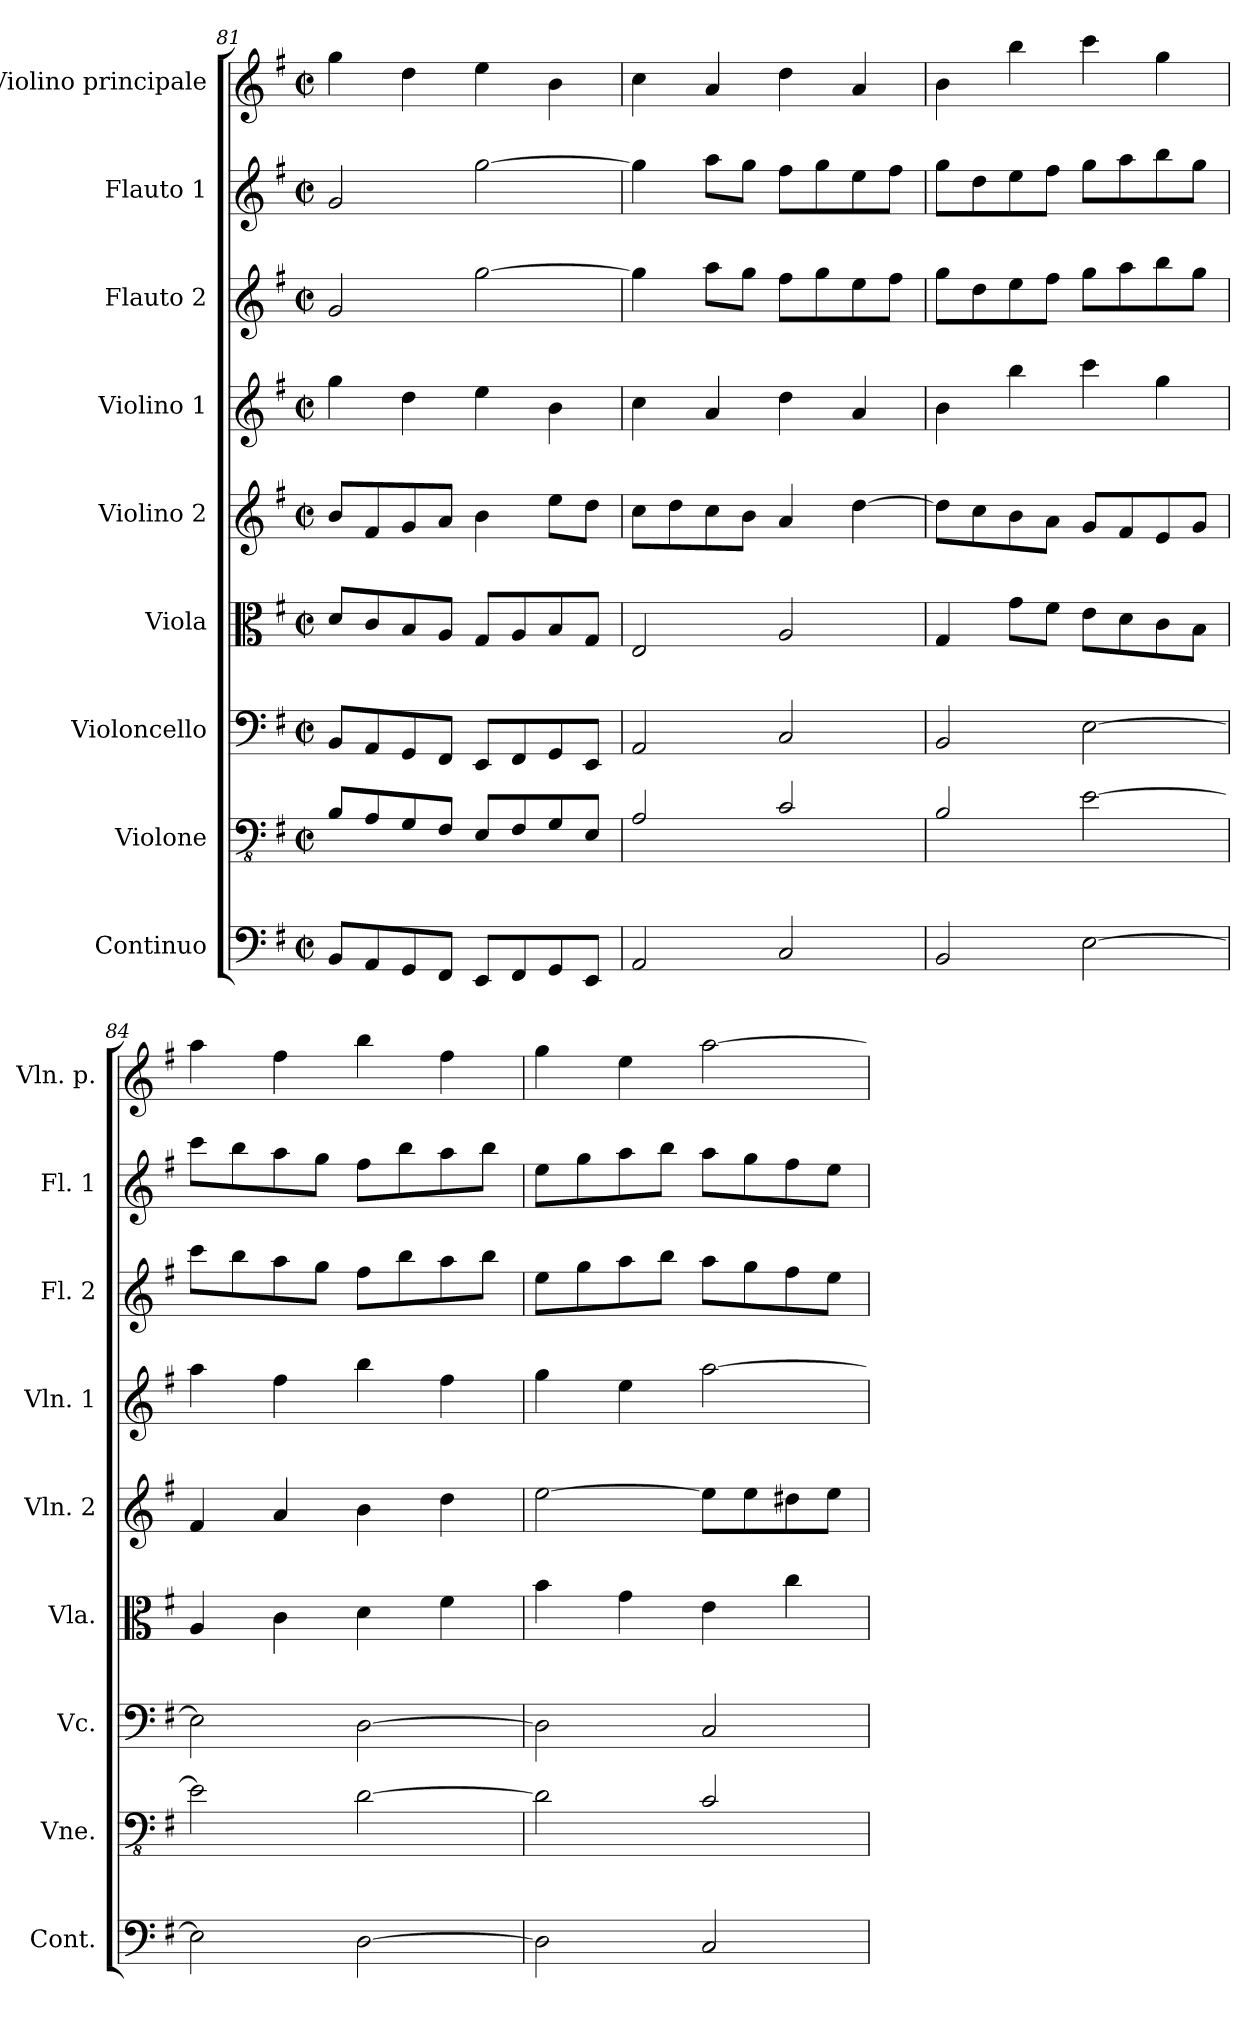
**kern	**kern	**kern	**kern	**kern	**kern	**kern	**kern	**kern
*part9	*part8	*part7	*part6	*part5	*part4	*part3	*part2	*part1
*staff9	*staff8	*staff7	*staff6	*staff5	*staff4	*staff3	*staff2	*staff1
*I"Continuo	*I"Violone	*I"Violoncello	*I"Viola	*I"Violino 2	*I"Violino 1	*I"Flauto 2	*I"Flauto 1	*I"Violino principale
*I'Cont.	*I'Vne.	*I'Vc.	*I'Vla.	*I'Vln. 2	*I'Vln. 1	*I'Fl. 2	*I'Fl. 1	*I'Vln. p.
*clefF4	*clefFv4	*clefF4	*clefC3	*clefG2	*clefG2	*clefG2	*clefG2	*clefG2
*	*ITrd7c12	*	*	*	*	*	*	*
*k[f#]	*k[f#]	*k[f#]	*k[f#]	*k[f#]	*k[f#]	*k[f#]	*k[f#]	*k[f#]
*M2/2	*M2/2	*M2/2	*M2/2	*M2/2	*M2/2	*M2/2	*M2/2	*M2/2
*met(c|)	*met(c|)	*met(c|)	*met(c|)	*met(c|)	*met(c|)	*met(c|)	*met(c|)	*met(c|)
=81	=81	=81	=81	=81	=81	=81	=81	=81
8BB/L	8BBB/L	8BB/L	8d/L	8b/L	4gg\	2g/	2g/	4gg\
8AA/	8AAA/	8AA/	8c/	8f#/	.	.	.	.
8GG/	8GGG/	8GG/	8B/	8g/	4dd\	.	.	4dd\
8FF#/J	8FFF#/J	8FF#/J	8A/J	8a/J	.	.	.	.
8EE/L	8EEE/L	8EE/L	8G/L	4b\	4ee\	[2gg\	[2gg\	4ee\
8FF#/	8FFF#/	8FF#/	8A/	.	.	.	.	.
8GG/	8GGG/	8GG/	8B/	8ee\L	4b\	.	.	4b\
8EE/J	8EEE/J	8EE/J	8G/J	8dd\J	.	.	.	.
=82	=82	=82	=82	=82	=82	=82	=82	=82
2AA/	2AAA/	2AA/	2E/	8cc\L	4cc\	4gg\]	4gg\]	4cc\
.	.	.	.	8dd\	.	.	.	.
.	.	.	.	8cc\	4a/	8aa\L	8aa\L	4a/
.	.	.	.	8b\J	.	8gg\J	8gg\J	.
2C/	2CC/	2C/	2A/	4a/	4dd\	8ff#\L	8ff#\L	4dd\
.	.	.	.	.	.	8gg\	8gg\	.
.	.	.	.	[4dd\	4a/	8ee\	8ee\	4a/
.	.	.	.	.	.	8ff#\J	8ff#\J	.
=83	=83	=83	=83	=83	=83	=83	=83	=83
2BB/	2BBB/	2BB/	4G/	8dd\L]	4b\	8gg\L	8gg\L	4b\
.	.	.	.	8cc\	.	8dd\	8dd\	.
.	.	.	8g\L	8b\	4bb\	8ee\	8ee\	4bb\
.	.	.	8f#\J	8a\J	.	8ff#\J	8ff#\J	.
[2E\	[2EE\	[2E\	8e\L	8g/L	4ccc\	8gg\L	8gg\L	4ccc\
.	.	.	8d\	8f#/	.	8aa\	8aa\	.
.	.	.	8c\	8e/	4gg\	8bb\	8bb\	4gg\
.	.	.	8B\J	8g/J	.	8gg\J	8gg\J	.
=84	=84	=84	=84	=84	=84	=84	=84	=84
2E\]	2EE\]	2E\]	4A/	4f#/	4aa\	8ccc\L	8ccc\L	4aa\
.	.	.	.	.	.	8bb\	8bb\	.
.	.	.	4c\	4a/	4ff#\	8aa\	8aa\	4ff#\
.	.	.	.	.	.	8gg\J	8gg\J	.
[2D\	[2DD\	[2D\	4d\	4b\	4bb\	8ff#\L	8ff#\L	4bb\
.	.	.	.	.	.	8bb\	8bb\	.
.	.	.	4f#\	4dd\	4ff#\	8aa\	8aa\	4ff#\
.	.	.	.	.	.	8bb\J	8bb\J	.
=85	=85	=85	=85	=85	=85	=85	=85	=85
2D\]	2DD\]	2D\]	4b\	[2ee\	4gg\	8ee\L	8ee\L	4gg\
.	.	.	.	.	.	8gg\	8gg\	.
.	.	.	4g\	.	4ee\	8aa\	8aa\	4ee\
.	.	.	.	.	.	8bb\J	8bb\J	.
2C/	2CC/	2C/	4e\	8ee\L]	[2aa\	8aa\L	8aa\L	[2aa\
.	.	.	.	8ee\	.	8gg\	8gg\	.
.	.	.	4cc\	8dd#X\	.	8ff#\	8ff#\	.
.	.	.	.	8ee\J	.	8ee\J	8ee\J	.
=	=	=	=	=	=	=	=	=
*-	*-	*-	*-	*-	*-	*-	*-	*-
